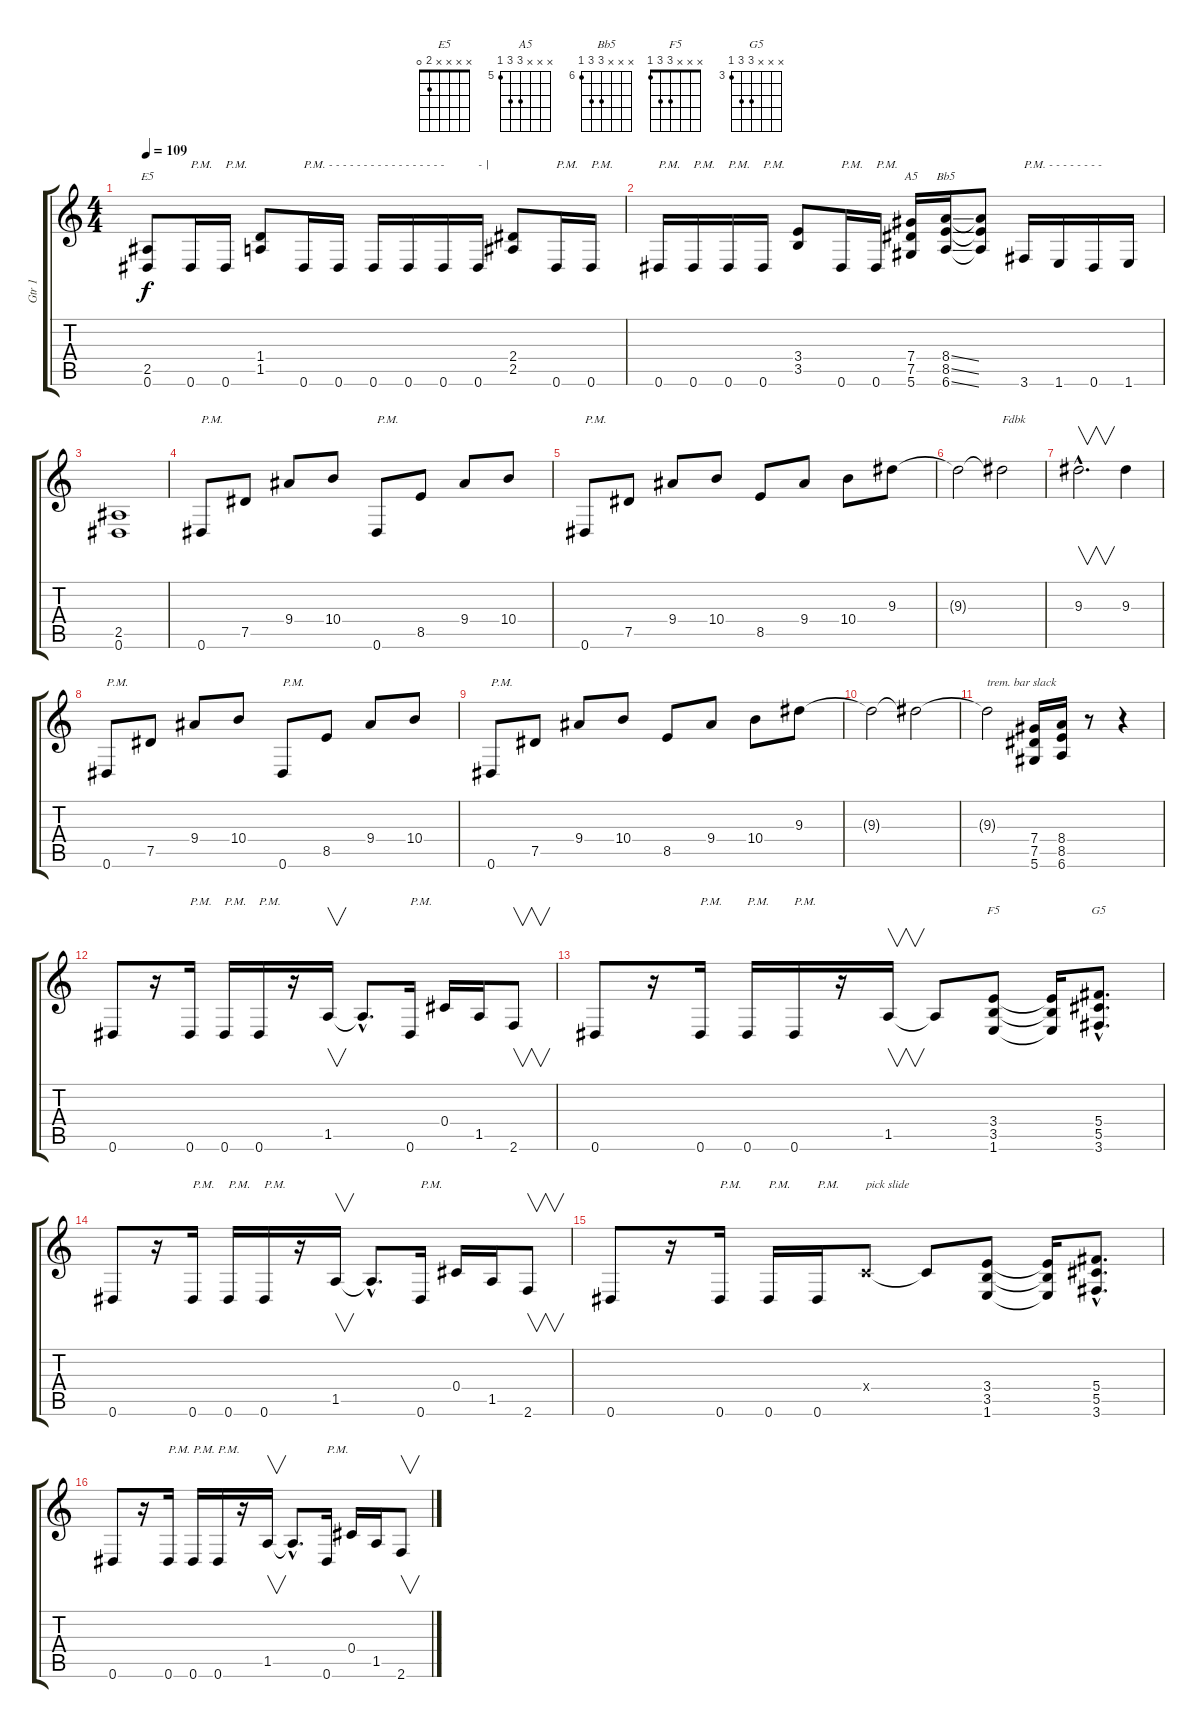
\track ("Gtr 1" "Gtr 1") {instrument distortionguitar}
\staff {score tabs}
\tuning (Eb4 Bb3 Gb3 Db3 Ab2 Eb2) {hide}
\chord ("E5" x x x x 2 0)
\chord ("A5" x x x 7 7 5) {firstfret 5}
\chord ("Bb5" x x x 8 8 6) {firstfret 6}
\chord ("F5" x x x 3 3 1)
\chord ("G5" x x x 5 5 3) {firstfret 3}
\ts (4 4)
\tempo 109
\clef g2
\ks c
(2.5 0.6).8{ch "E5" dy f} 0.6.16{txt "P.M."} 0.6.16{txt "P.M."} (1.4 1.5).8 0.6.16{txt "P.M. - - - - - - - - - - - - - - - - - "} 0.6.16 0.6.16 0.6.16 0.6.16 0.6.16{txt "- |"} (2.4 2.5).8 0.6.16{txt "P.M."} 0.6.16{txt "P.M."} |
0.6.16{txt "P.M."} 0.6.16{txt "P.M."} 0.6.16{txt "P.M."} 0.6.16{txt "P.M."} (3.4 3.5).8 0.6.16{txt "P.M."} 0.6.16{txt "P.M."} (7.4 7.5 5.6).16{ch "A5"} (8.4{ss} 8.5{ss} 6.6{ss}).16{ch "Bb5"} (8.4{t} 8.5{t} 6.6{t}).8 3.6.16{txt "P.M. - - - - - - - -"} 1.6.16 0.6.16 1.6.16 |
(2.5 0.6).1 |
0.6.8{txt "P.M."} 7.5.8 9.4.8 10.4.8 0.6.8{txt "P.M."} 8.5.8 9.4.8 10.4.8 |
0.6.8{txt "P.M."} 7.5.8 9.4.8 10.4.8 8.5.8 9.4.8 10.4.8 9.3.8 |
9.3{t}.2 9.3{t}.2{txt "Fdbk"} |
9.3{hac}.2{v d} 9.3.4 |
0.6.8{txt "P.M."} 7.5.8 9.4.8 10.4.8 0.6.8{txt "P.M."} 8.5.8 9.4.8 10.4.8 |
0.6.8{txt "P.M."} 7.5.8 9.4.8 10.4.8 8.5.8 9.4.8 10.4.8 9.3.8 |
9.3{t}.2 9.3{t}.2 |
9.3{t}.2{txt "trem. bar slack"} (7.4 7.5 5.6).16 (8.4 8.5 6.6).16 r.8 r.4 |
0.6.8 r.16 0.6.16{txt "P.M."} 0.6.16{txt "P.M."} 0.6.16{txt "P.M."} r.16 1.5.16{v} 1.5{hac t}.8{d} 0.6.16{txt "P.M."} 0.4.16 1.5.16 2.6.8{v} |
0.6.8 r.16 0.6.16{txt "P.M."} 0.6.16{txt "P.M."} 0.6.16{txt "P.M."} r.16 1.5.16{v} 1.5{t}.8 (3.4 3.5 1.6).8{ch "F5"} (3.4{t} 3.5{t} 1.6{t}).16 (5.4{hac} 5.5{hac} 3.6{hac}).8{d ch "G5"} |
0.6.8 r.16 0.6.16{txt "P.M."} 0.6.16{txt "P.M."} 0.6.16{txt "P.M."} r.16 1.5.16{v} 1.5{hac t}.8{d} 0.6.16{txt "P.M."} 0.4.16 1.5.16 2.6.8{v} |
0.6.8 r.16 0.6.16{txt "P.M."} 0.6.16{txt "P.M."} 0.6.16{txt "P.M."} -1.4{x}.8{txt "pick slide"} -1.4{t}.8 (3.4 3.5 1.6).8 (3.4{t} 3.5{t} 1.6{t}).16 (5.4{hac} 5.5{hac} 3.6{hac}).8{d} |
0.6.8 r.16 0.6.16{txt "P.M."} 0.6.16{txt "P.M."} 0.6.16{txt "P.M."} r.16 1.5.16{v} 1.5{hac t}.8{d} 0.6.16{txt "P.M."} 0.4.16 1.5.16 2.6.8{v}
